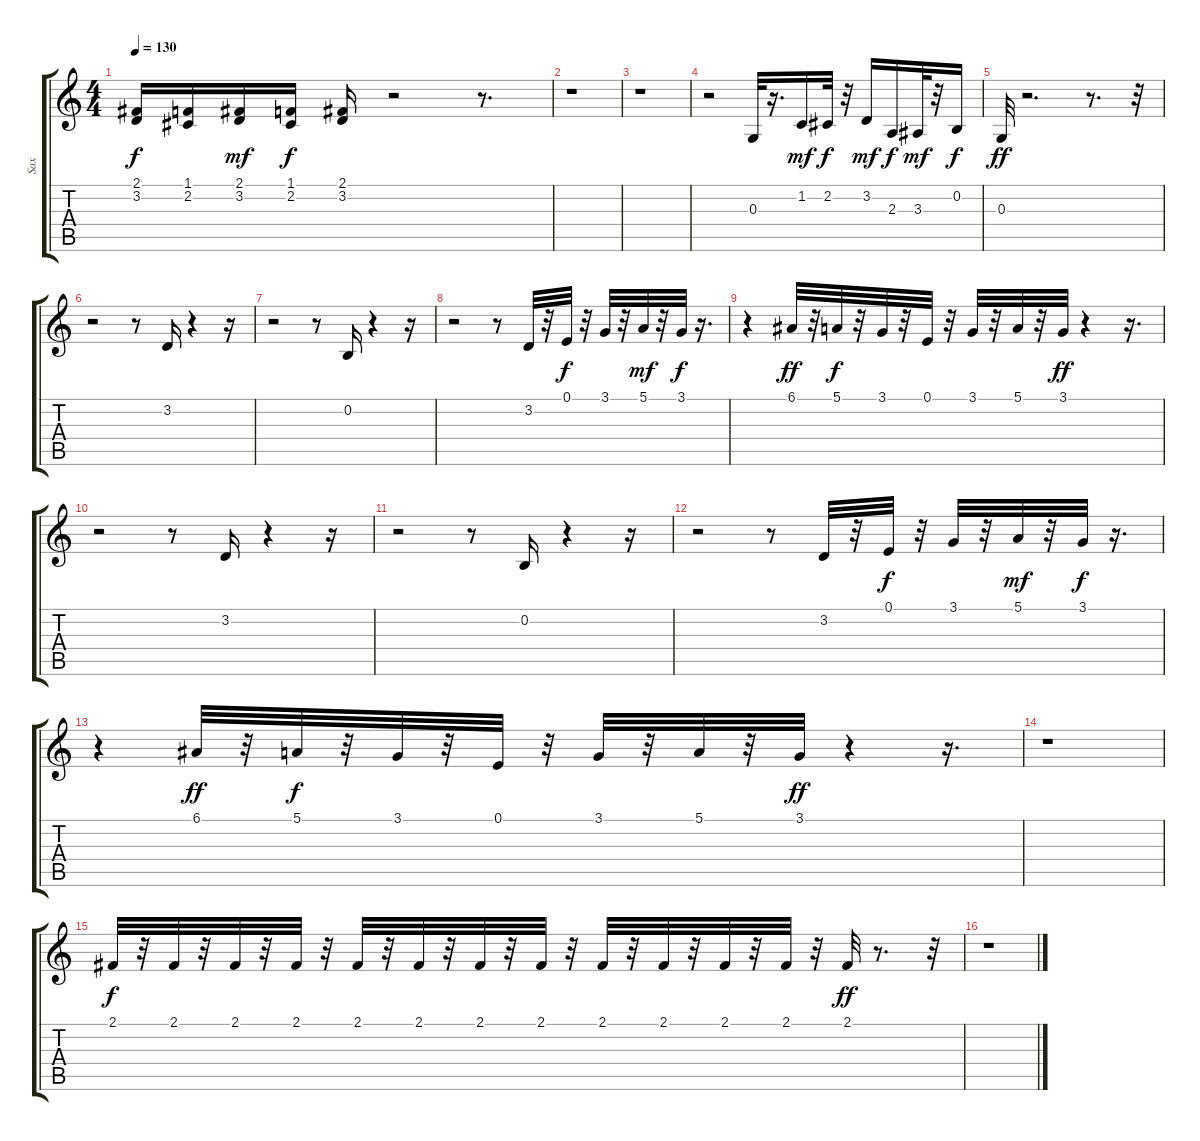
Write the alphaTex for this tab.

\track ("Sax" "Sax") {instrument tenorsax}
\staff {score tabs}
\tuning (E4 B3 G3 D3 A2 E2) {hide}
\ts (4 4)
\tempo 130
\clef g2
\ks c
(2.1 3.2).16{dy f} (1.1 2.2).16 (2.1 3.2).16{dy mf} (1.1 2.2).16{dy f} (2.1 3.2).16 r.2 r.8{d} |
r.1 |
r.1 |
r.2 0.3.32 r.16{d} 1.2.16{dy mf} 2.2.32{dy f} r.32 3.2.16{dy mf} 2.3.16{dy f} 3.3.32{dy mf} r.32 0.2.16{dy f} |
0.3.32{dy ff} r.2{d} r.8{d} r.32 |
r.2 r.8 3.2.16 r.4 r.16 |
r.2 r.8 0.2.16 r.4 r.16 |
r.2 r.8 3.2.32 r.32 0.1.32{dy f} r.32 3.1.32 r.32 5.1.32{dy mf} r.32 3.1.32{dy f} r.16{d} |
r.4 6.1.32{dy ff} r.32 5.1.32{dy f} r.32 3.1.32 r.32 0.1.32 r.32 3.1.32 r.32 5.1.32 r.32 3.1.32{dy ff} r.4 r.16{d} |
r.2 r.8 3.2.16 r.4 r.16 |
r.2 r.8 0.2.16 r.4 r.16 |
r.2 r.8 3.2.32 r.32 0.1.32{dy f} r.32 3.1.32 r.32 5.1.32{dy mf} r.32 3.1.32{dy f} r.16{d} |
r.4 6.1.32{dy ff} r.32 5.1.32{dy f} r.32 3.1.32 r.32 0.1.32 r.32 3.1.32 r.32 5.1.32 r.32 3.1.32{dy ff} r.4 r.16{d} |
r.1 |
2.1.32{dy f} r.32 2.1.32 r.32 2.1.32 r.32 2.1.32 r.32 2.1.32 r.32 2.1.32 r.32 2.1.32 r.32 2.1.32 r.32 2.1.32 r.32 2.1.32 r.32 2.1.32 r.32 2.1.32 r.32 2.1.32{dy ff} r.8{d} r.32 |
r.1
